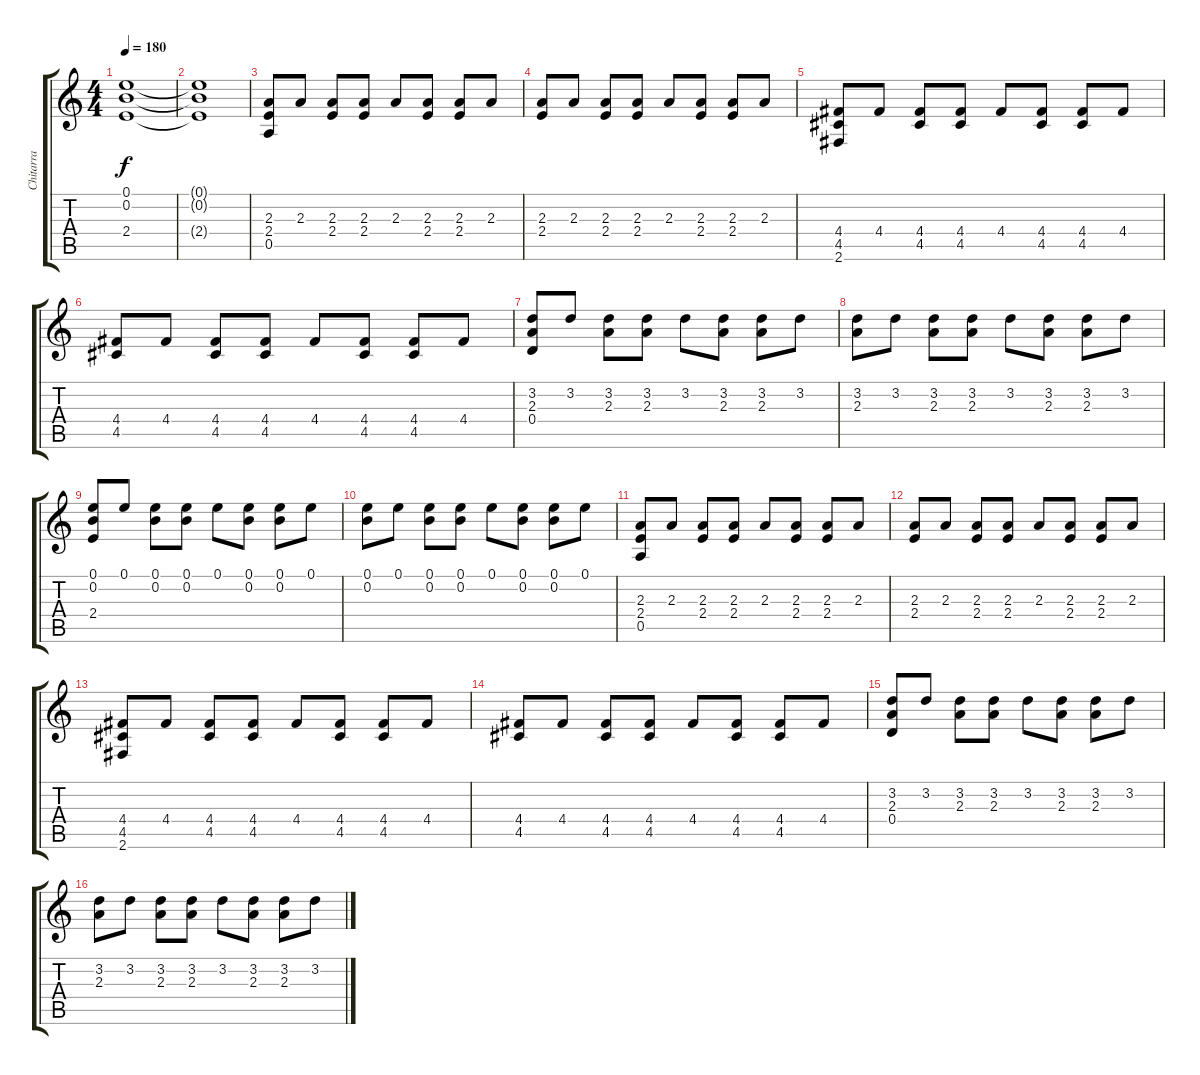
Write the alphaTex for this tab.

\track ("Chitarra" "Chitarra") {instrument distortionguitar}
\staff {score tabs}
\tuning (E4 B3 G3 D3 A2 E2) {hide}
\ts (4 4)
\tempo 180
\clef g2
\ks c
(0.1 0.2 2.4).1{dy f} |
(0.1{t} 0.2{t} 2.4{t}).1 |
(2.3 2.4 0.5).8 2.3.8 (2.3 2.4).8 (2.3 2.4).8 2.3.8 (2.3 2.4).8 (2.3 2.4).8 2.3.8 |
(2.3 2.4).8 2.3.8 (2.3 2.4).8 (2.3 2.4).8 2.3.8 (2.3 2.4).8 (2.3 2.4).8 2.3.8 |
(4.4 4.5 2.6).8 4.4.8 (4.4 4.5).8 (4.4 4.5).8 4.4.8 (4.4 4.5).8 (4.4 4.5).8 4.4.8 |
(4.4 4.5).8 4.4.8 (4.4 4.5).8 (4.4 4.5).8 4.4.8 (4.4 4.5).8 (4.4 4.5).8 4.4.8 |
(3.2 2.3 0.4).8 3.2.8 (3.2 2.3).8 (3.2 2.3).8 3.2.8 (3.2 2.3).8 (3.2 2.3).8 3.2.8 |
(3.2 2.3).8 3.2.8 (3.2 2.3).8 (3.2 2.3).8 3.2.8 (3.2 2.3).8 (3.2 2.3).8 3.2.8 |
(0.1 0.2 2.4).8 0.1.8 (0.1 0.2).8 (0.1 0.2).8 0.1.8 (0.1 0.2).8 (0.1 0.2).8 0.1.8 |
(0.1 0.2).8 0.1.8 (0.1 0.2).8 (0.1 0.2).8 0.1.8 (0.1 0.2).8 (0.1 0.2).8 0.1.8 |
(2.3 2.4 0.5).8 2.3.8 (2.3 2.4).8 (2.3 2.4).8 2.3.8 (2.3 2.4).8 (2.3 2.4).8 2.3.8 |
(2.3 2.4).8 2.3.8 (2.3 2.4).8 (2.3 2.4).8 2.3.8 (2.3 2.4).8 (2.3 2.4).8 2.3.8 |
(4.4 4.5 2.6).8 4.4.8 (4.4 4.5).8 (4.4 4.5).8 4.4.8 (4.4 4.5).8 (4.4 4.5).8 4.4.8 |
(4.4 4.5).8 4.4.8 (4.4 4.5).8 (4.4 4.5).8 4.4.8 (4.4 4.5).8 (4.4 4.5).8 4.4.8 |
(3.2 2.3 0.4).8 3.2.8 (3.2 2.3).8 (3.2 2.3).8 3.2.8 (3.2 2.3).8 (3.2 2.3).8 3.2.8 |
(3.2 2.3).8 3.2.8 (3.2 2.3).8 (3.2 2.3).8 3.2.8 (3.2 2.3).8 (3.2 2.3).8 3.2.8
